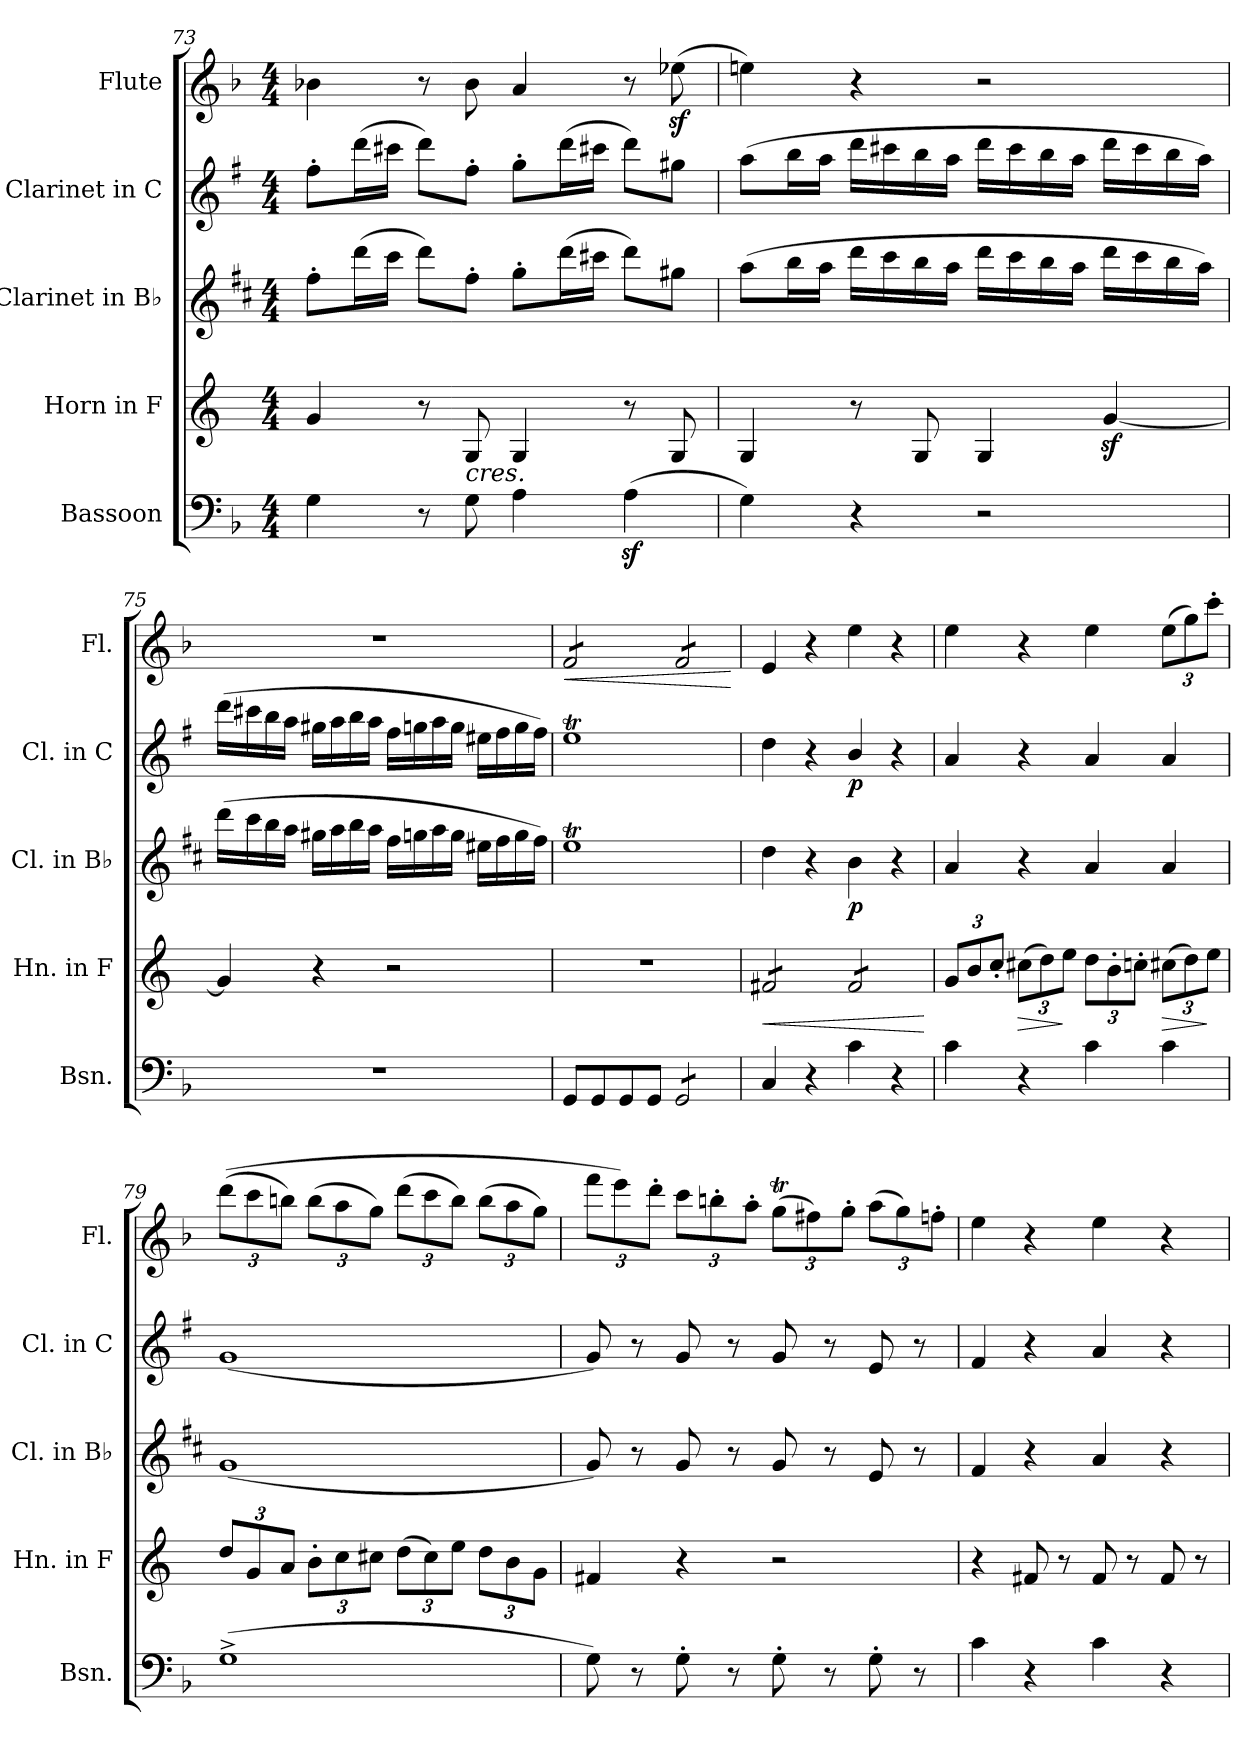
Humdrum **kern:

**kern	**kern	**dynam	**kern	**dynam	**kern	**dynam	**kern	**dynam
*part5	*part4	*part4	*part3	*part3	*part2	*part2	*part1	*part1
*staff5	*staff4	*staff4	*staff3	*staff3	*staff2	*staff2	*staff1	*staff1
*I"Bassoon	*I"Horn in F	*	*I"Clarinet in B♭	*	*I"Clarinet in C	*	*I"Flute	*
*I'Bsn.	*I'Hn. in F	*	*I'Cl. in B♭	*	*I'Cl. in C	*	*I'Fl.	*
*clefF4	*clefG2	*	*clefG2	*	*clefG2	*	*clefG2	*
*	*ITrd4c7	*	*ITrd1c2	*	*ITrd1c2	*	*	*
*k[b-]	*k[b-]	*	*k[]	*	*k[b-]	*	*k[b-]	*
*M4/4	*M4/4	*	*M4/4	*	*M4/4	*	*M4/4	*
=73	=73	=73	=73	=73	=73	=73	=73	=73
4G\	4c/	.	8ee'\L	.	8ee'\L	.	4b-X\	.
.	.	.	(16ccc\L	.	(16ccc\L	.	.	.
.	.	.	16bb\JJ	.	16bbn\JJ	.	.	.
8r	8r	.	8ccc\L)	.	8ccc\L)	.	8r	.
!	!LO:TX:b:i:t=cres.	!	!	!	!	!	!	!
8G\	8C/	.	8ee'\J	.	8ee'\J	.	8b-\	.
4A\	4C/	.	8ff'\L	.	8ff'\L	.	4a/	.
.	.	.	(16ccc\L	.	(16ccc\L	.	.	.
.	.	.	16bbn\JJ	.	16bbn\JJ	.	.	.
(4Az<\	8r	.	8ccc\L)	.	8ccc\L)	.	8r	.
.	8C/	.	8ff#X\J	.	8ff#X\J	.	(8ee-Xz<\	.
!!LO:PB:g=z
=74	=74	=74	=74	=74	=74	=74	=74	=74
4G\)	4C/	.	(8gg\L	.	(8gg\L	.	4een\)	.
.	.	.	16aa\L	.	16aa\L	.	.	.
.	.	.	16gg\JJ	.	16gg\JJ	.	.	.
4r	8r	.	16ccc\LL	.	16ccc\LL	.	4r	.
.	.	.	16bb\	.	16bbn\	.	.	.
.	8C/	.	16aa\	.	16aa\	.	.	.
.	.	.	16gg\JJ	.	16gg\JJ	.	.	.
2r	4C/	.	16ccc\LL	.	16ccc\LL	.	2r	.
.	.	.	16bb\	.	16bb\	.	.	.
.	.	.	16aa\	.	16aa\	.	.	.
.	.	.	16gg\JJ	.	16gg\JJ	.	.	.
.	[4cz</	.	16ccc\LL	.	16ccc\LL	.	.	.
.	.	.	16bb\	.	16bb\	.	.	.
.	.	.	16aa\	.	16aa\	.	.	.
.	.	.	16gg\JJ)	.	16gg\JJ)	.	.	.
=75	=75	=75	=75	=75	=75	=75	=75	=75
1r	4c/]	.	(16ccc\LL	.	(16ccc\LL	.	1r	.
.	.	.	16bb\	.	16bbn\	.	.	.
.	.	.	16aa\	.	16aa\	.	.	.
.	.	.	16gg\JJ	.	16gg\JJ	.	.	.
.	4r	.	16ff#X\LL	.	16ff#X\LL	.	.	.
.	.	.	16gg\	.	16gg\	.	.	.
.	.	.	16aa\	.	16aa\	.	.	.
.	.	.	16gg\JJ	.	16gg\JJ	.	.	.
.	2r	.	16ee\LL	.	16ee\LL	.	.	.
.	.	.	16ffn\	.	16ffn\	.	.	.
.	.	.	16gg\	.	16gg\	.	.	.
.	.	.	16ff\JJ	.	16ff\JJ	.	.	.
.	.	.	16dd#X\LL	.	16dd#X\LL	.	.	.
.	.	.	16ee\	.	16ee\	.	.	.
.	.	.	16ff\	.	16ff\	.	.	.
.	.	.	16ee\JJ)	.	16ee\JJ)	.	.	.
!!LO:LB:g=z
=76	=76	=76	=76	=76	=76	=76	=76	=76
!	!	!	!	!	!	!	!	!LO:HP:b
*	*	*	*	*	*	*	*tremolo	*
8GG/L	1r	.	1ddT	.	1ddT	.	8f/L	<
8GG/	.	.	.	.	.	.	8f/	.
8GG/	.	.	.	.	.	.	8f/	.
8GG/J	.	.	.	.	.	.	8f/J	.
*tremolo	*	*	*	*	*	*	*	*
8GG/L	.	.	.	.	.	.	8f/L	.
8GG/	.	.	.	.	.	.	8f/	.
8GG/	.	.	.	.	.	.	8f/	.
8GG/J	.	.	.	.	.	.	8f/J	.
*	*	*	*	*	*	*	*Xtremolo	*
*Xtremolo	*	*	*	*	*	*	*	*
.	.	.	.	.	.	.	.	[
=77	=77	=77	=77	=77	=77	=77	=77	=77
!	!	!LO:HP:b	!	!	!	!	!	!
*	*tremolo	*	*	*	*	*	*	*
4C/	8Bn/L	<	4cc\	.	4cc\	.	4e/	.
.	8Bn/	.	.	.	.	.	.	.
4r	8Bn/	.	4r	.	4r	.	4r	.
.	8Bn/J	.	.	.	.	.	.	.
!	!	!	!	!LO:DY:b	!	!LO:DY:b	!	!
4c\	8B/L	.	4a\	p	4a/	p	4ee\	.
.	8B/	.	.	.	.	.	.	.
4r	8B/	.	4r	.	4r	.	4r	.
.	8B/J	.	.	.	.	.	.	.
*	*Xtremolo	*	*	*	*	*	*	*
.	.	[	.	.	.	.	.	.
=78	=78	=78	=78	=78	=78	=78	=78	=78
*	*Xbrackettup	*	*	*	*	*	*	*
4c\	12c/L	.	4g/	.	4g/	.	4ee\	.
.	12e/	.	.	.	.	.	.	.
.	12f'/J	.	.	.	.	.	.	.
!	!	!LO:HP:b	!	!	!	!	!	!
4r	(12f#X\L	>	4r	.	4r	.	4r	.
.	12g\)	.	.	.	.	.	.	.
.	12a\J	]	.	.	.	.	.	.
4c\	12g\L	.	4g/	.	4g/	.	4ee\	.
.	12e'\	.	.	.	.	.	.	.
.	12fn'\J	.	.	.	.	.	.	.
!	!	!LO:HP:b	!	!	!	!	!	!
*	*	*	*	*	*	*	*Xbrackettup	*
4c\	(12f#X\L	>	4g/	.	4g/	.	(12ee\L	.
.	12g\)	.	.	.	.	.	12gg\)	.
.	12a\J	]	.	.	.	.	12ccc'\J	.
!!LO:PB:g=z
=79	=79	=79	=79	=79	=79	=79	=79	=79
(1G^	12g/L	.	(1f	.	(1f	.	((12ddd\L	.
.	12c/	.	.	.	.	.	12ccc\	.
.	12d/J	.	.	.	.	.	12bbn\J)	.
.	12e'\L	.	.	.	.	.	(12bb\L	.
.	12f\	.	.	.	.	.	12aa\	.
.	12f#X\J	.	.	.	.	.	12gg\J)	.
.	(12g\L	.	.	.	.	.	(12ddd\L	.
.	12f#\)	.	.	.	.	.	12ccc\	.
.	12a\J	.	.	.	.	.	12bb\J)	.
.	12g\L	.	.	.	.	.	(12bb\L	.
.	12e\	.	.	.	.	.	12aa\	.
.	12c\J	.	.	.	.	.	12gg\J)	.
=80	=80	=80	=80	=80	=80	=80	=80	=80
8G\)	4Bn/	.	8f/)	.	8f/)	.	12fff\L	.
.	.	.	.	.	.	.	12eee\)	.
8r	.	.	8r	.	8r	.	.	.
.	.	.	.	.	.	.	12ddd'\J	.
8G'\	4r	.	8f/	.	8f/	.	12ccc\L	.
.	.	.	.	.	.	.	12bbn'\	.
8r	.	.	8r	.	8r	.	.	.
.	.	.	.	.	.	.	12aa'\J	.
8G'\	2r	.	8f/	.	8f/	.	(12ggT\L	.
.	.	.	.	.	.	.	12ff#X\)	.
8r	.	.	8r	.	8r	.	.	.
.	.	.	.	.	.	.	12gg'\J	.
8G'\	.	.	8d/	.	8d/	.	(12aa\L	.
.	.	.	.	.	.	.	12gg\)	.
8r	.	.	8r	.	8r	.	.	.
.	.	.	.	.	.	.	12ffn'\J	.
=81	=81	=81	=81	=81	=81	=81	=81	=81
4c\	4r	.	4e/	.	4e/	.	4ee\	.
4r	8Bn/	.	4r	.	4r	.	4r	.
.	8r	.	.	.	.	.	.	.
4c\	8B/	.	4g/	.	4g/	.	4ee\	.
.	8r	.	.	.	.	.	.	.
4r	8B/	.	4r	.	4r	.	4r	.
.	8r	.	.	.	.	.	.	.
=	=	=	=	=	=	=	=	=
*-	*-	*-	*-	*-	*-	*-	*-	*-
